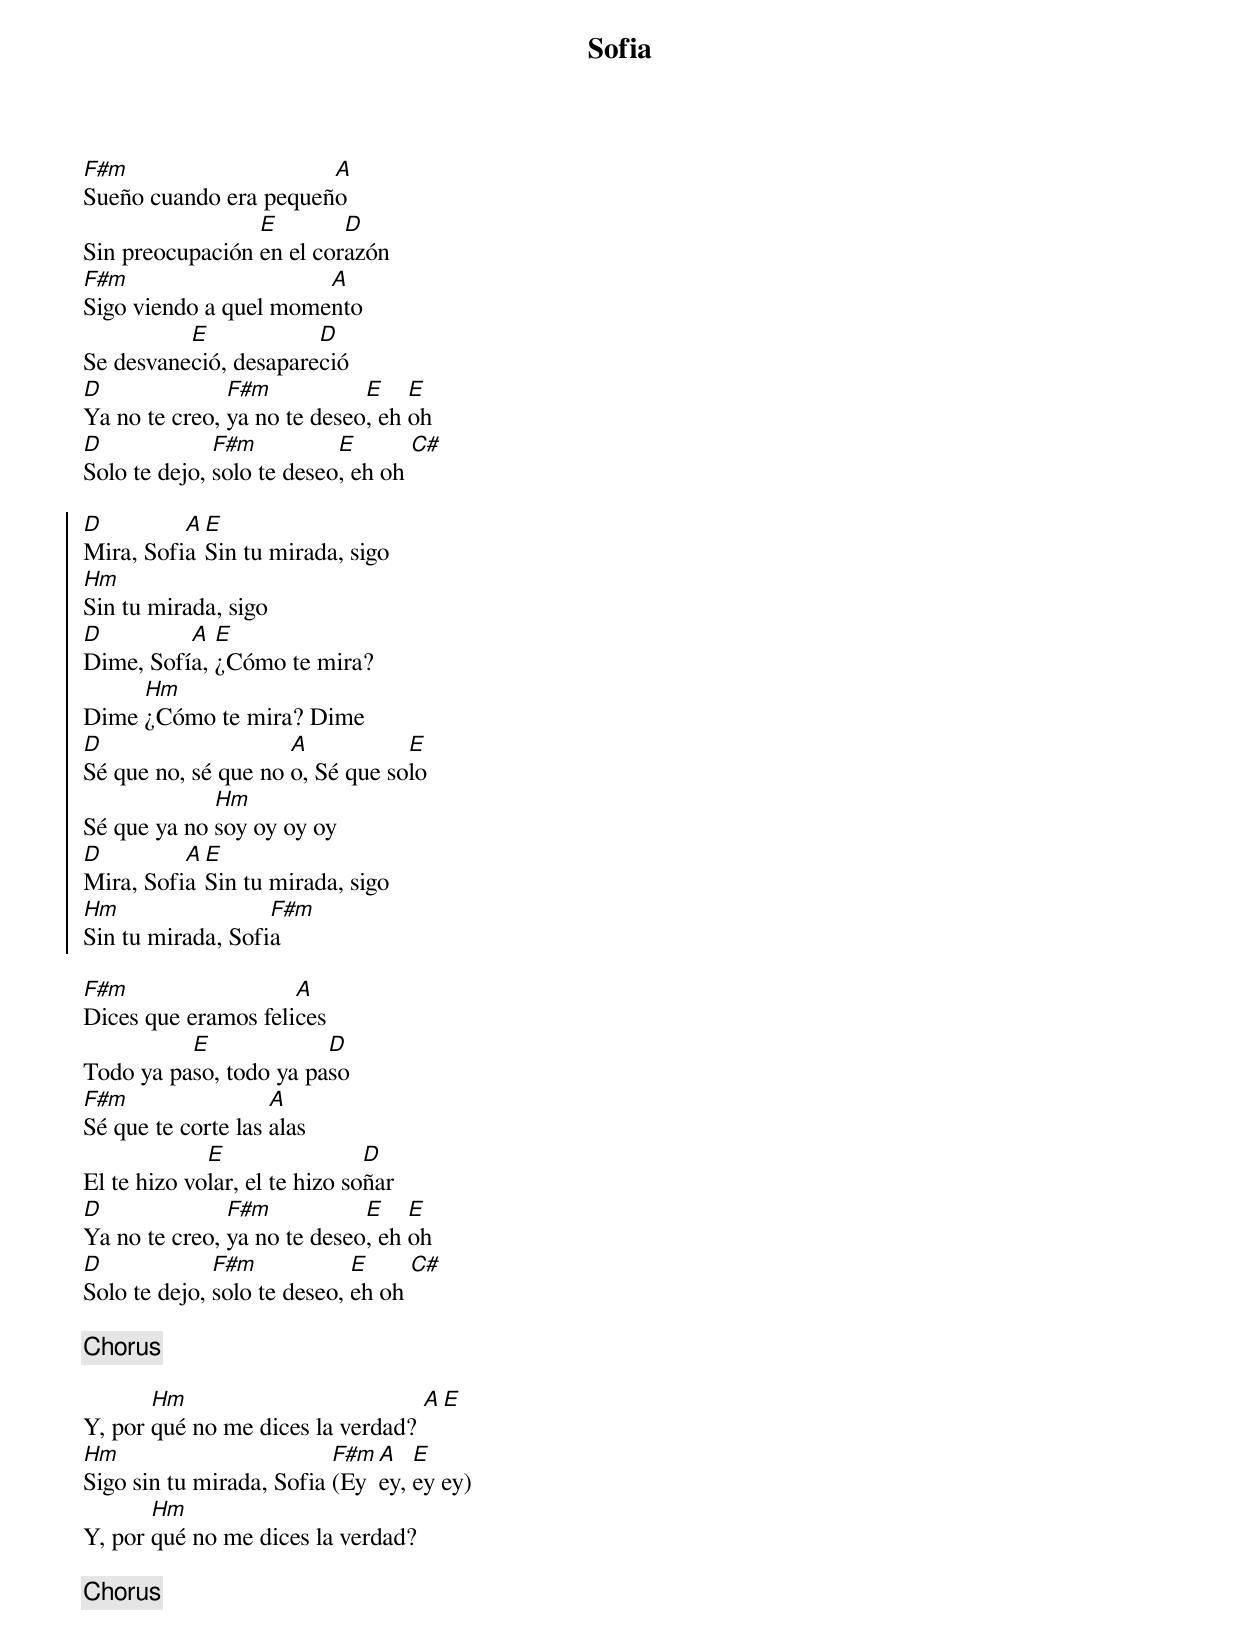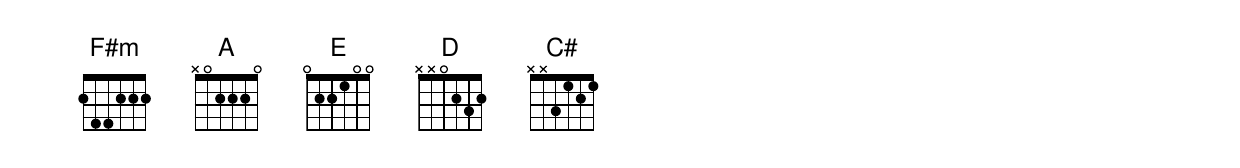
{title: Sofia}
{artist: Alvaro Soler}
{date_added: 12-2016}
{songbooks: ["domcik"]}
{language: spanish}
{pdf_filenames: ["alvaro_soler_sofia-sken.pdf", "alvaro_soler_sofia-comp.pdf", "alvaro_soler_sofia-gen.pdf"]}
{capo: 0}
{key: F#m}
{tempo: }
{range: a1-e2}
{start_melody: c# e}

{start_of_verse}
[F#m]Sueño cuando era pequeñ[A]o
Sin preocupación [E]en el cor[D]azón
[F#m]Sigo viendo a quel mome[A]nto
Se desvane[E]ció, desapare[D]ció
[D]Ya no te creo, [F#m]ya no te deseo[E], eh [E]oh
[D]Solo te dejo, [F#m]solo te deseo[E], eh oh [C#]
{end_of_verse}

{start_of_chorus}
[D]Mira, Sofi[A]a [E]Sin tu mirada, sigo
[Hm]Sin tu mirada, sigo
[D]Dime, Sofí[A]a, [E]¿Cómo te mira?
Dime [Hm]¿Cómo te mira? Dime
[D]Sé que no, sé que no [A]o, Sé que so[E]lo
Sé que ya no [Hm]soy oy oy oy
[D]Mira, Sofi[A]a [E]Sin tu mirada, sigo
[Hm]Sin tu mirada, Sofi[F#m]a
{end_of_chorus}

{start_of_verse}
[F#m]Dices que eramos feli[A]ces
Todo ya pa[E]so, todo ya pa[D]so
[F#m]Sé que te corte las [A]alas
El te hizo vo[E]lar, el te hizo so[D]ñar
[D]Ya no te creo, [F#m]ya no te deseo[E], eh [E]oh
[D]Solo te dejo, [F#m]solo te deseo, [E]eh oh [C#]
{end_of_verse}

{chorus}

{start_of_bridge}
Y, por [Hm]qué no me dices la verdad? [A][E]
[Hm]Sigo sin tu mirada, Sofia [F#m](Ey [A]ey, [E]ey ey)
Y, por [Hm]qué no me dices la verdad?
{end_of_bridge}

{chorus}
